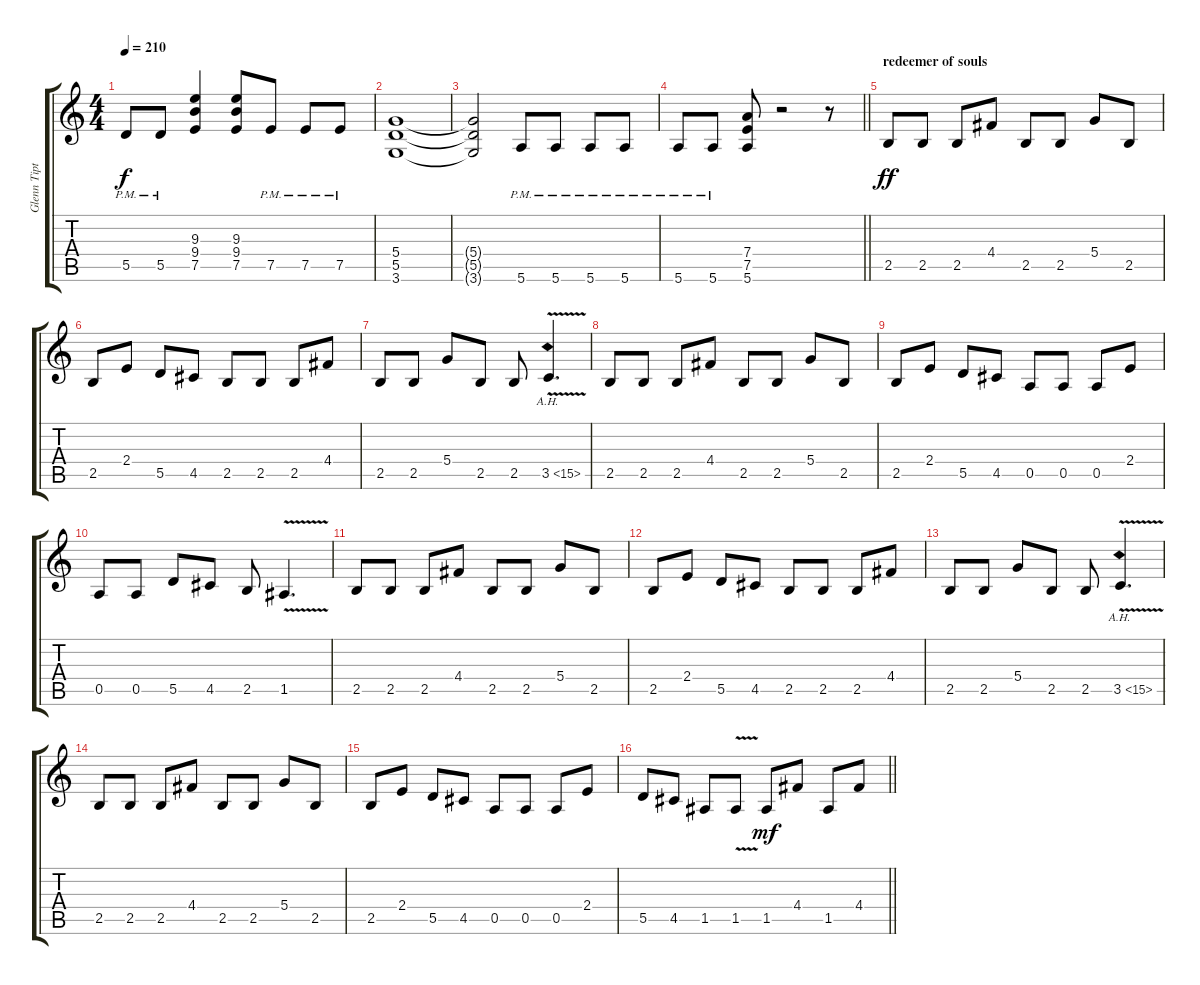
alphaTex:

\track ("Glenn Tipton" "Glenn Tipt") {instrument distortionguitar}
\staff {score tabs}
\tuning (E4 B3 G3 D3 A2 E2) {hide}
\ts (4 4)
\tempo 210
\clef g2
\ks c
5.5{pm}.8{dy f} 5.5{pm}.8 (9.3 9.4 7.5).4 (9.3 9.4 7.5).8 7.5{pm}.8 7.5{pm}.8 7.5{pm}.8 |
(5.4 5.5 3.6).1 |
(5.4{t} 5.5{t} 3.6{t}).2 5.6{pm}.8 5.6{pm}.8 5.6{pm}.8 5.6{pm}.8 |
\barLineRight lightlight
5.6{pm}.8 5.6{pm}.8 (7.4 7.5 5.6).8 r.2 r.8 |
\section ("" "redeemer of souls ")
2.5.8{dy ff} 2.5.8 2.5.8 4.4.8 2.5.8 2.5.8 5.4.8 2.5.8 |
2.5.8 2.4.8 5.5.8 4.5.8 2.5.8 2.5.8 2.5.8 4.4.8 |
2.5.8 2.5.8 5.4.8 2.5.8 2.5.8 3.5{ah 12 v}.4{d} |
2.5.8 2.5.8 2.5.8 4.4.8 2.5.8 2.5.8 5.4.8 2.5.8 |
2.5.8 2.4.8 5.5.8 4.5.8 0.5.8 0.5.8 0.5.8 2.4.8 |
0.5.8 0.5.8 5.5.8 4.5.8 2.5.8 1.5{v}.4{d} |
2.5.8 2.5.8 2.5.8 4.4.8 2.5.8 2.5.8 5.4.8 2.5.8 |
2.5.8 2.4.8 5.5.8 4.5.8 2.5.8 2.5.8 2.5.8 4.4.8 |
2.5.8 2.5.8 5.4.8 2.5.8 2.5.8 3.5{ah 12 v}.4{d} |
2.5.8 2.5.8 2.5.8 4.4.8 2.5.8 2.5.8 5.4.8 2.5.8 |
2.5.8 2.4.8 5.5.8 4.5.8 0.5.8 0.5.8 0.5.8 2.4.8 |
\barLineRight lightlight
5.5.8 4.5.8 1.5.8 1.5{v}.8 1.5.8{dy mf} 4.4.8 1.5.8 4.4.8
